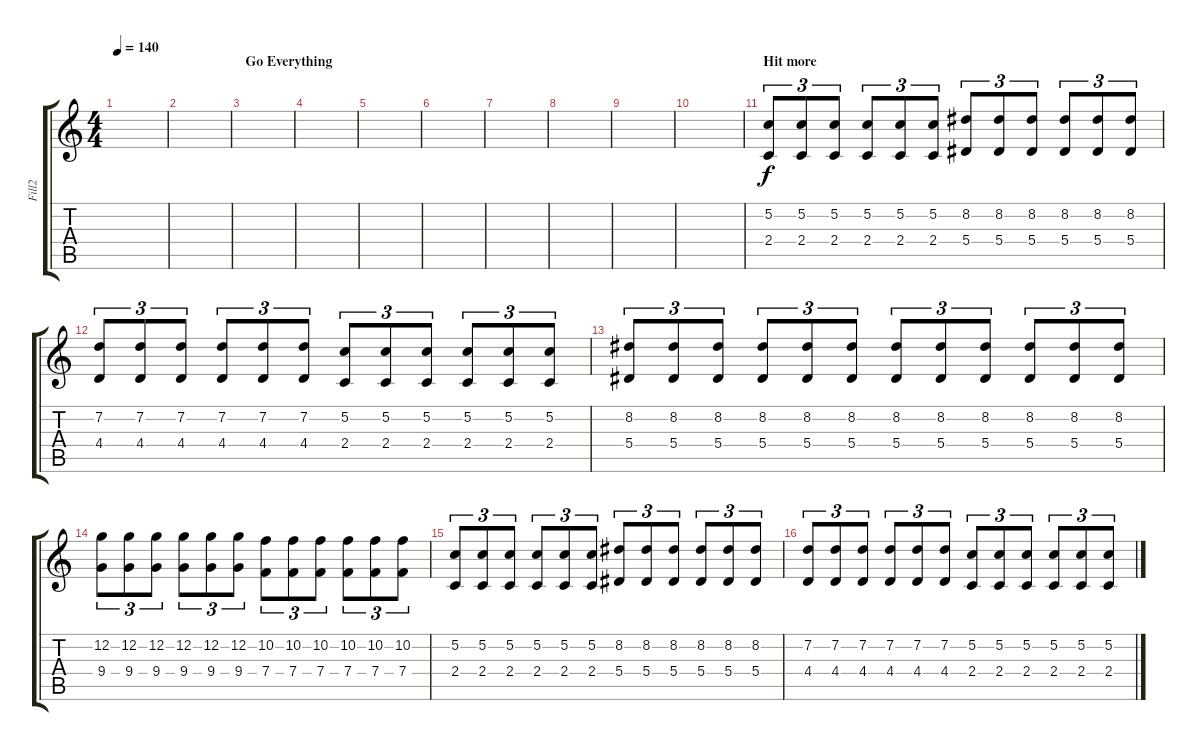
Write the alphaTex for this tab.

\track ("Fill2" "Fill2") {instrument distortionguitar}
\staff {score tabs}
\tuning (C4 G3 Eb3 Bb2 F2 C2) {hide}
\ts (4 4)
\tempo 140
\clef g2
\ks c
|
|
\section ("" "Go Everything")
|
|
|
|
|
|
|
|
\section ("" "Hit more")
(5.2 2.4).8{tu (3 2)} (5.2 2.4).8{tu (3 2)} (5.2 2.4).8{tu (3 2)} (5.2 2.4).8{tu (3 2)} (5.2 2.4).8{tu (3 2)} (5.2 2.4).8{tu (3 2)} (8.2 5.4).8{tu (3 2)} (8.2 5.4).8{tu (3 2)} (8.2 5.4).8{tu (3 2)} (8.2 5.4).8{tu (3 2)} (8.2 5.4).8{tu (3 2)} (8.2 5.4).8{tu (3 2)} |
(7.2 4.4).8{tu (3 2)} (7.2 4.4).8{tu (3 2)} (7.2 4.4).8{tu (3 2)} (7.2 4.4).8{tu (3 2)} (7.2 4.4).8{tu (3 2)} (7.2 4.4).8{tu (3 2)} (5.2 2.4).8{tu (3 2)} (5.2 2.4).8{tu (3 2)} (5.2 2.4).8{tu (3 2)} (5.2 2.4).8{tu (3 2)} (5.2 2.4).8{tu (3 2)} (5.2 2.4).8{tu (3 2)} |
(8.2 5.4).8{tu (3 2)} (8.2 5.4).8{tu (3 2)} (8.2 5.4).8{tu (3 2)} (8.2 5.4).8{tu (3 2)} (8.2 5.4).8{tu (3 2)} (8.2 5.4).8{tu (3 2)} (8.2 5.4).8{tu (3 2)} (8.2 5.4).8{tu (3 2)} (8.2 5.4).8{tu (3 2)} (8.2 5.4).8{tu (3 2)} (8.2 5.4).8{tu (3 2)} (8.2 5.4).8{tu (3 2)} |
(12.2 9.4).8{tu (3 2)} (12.2 9.4).8{tu (3 2)} (12.2 9.4).8{tu (3 2)} (12.2 9.4).8{tu (3 2)} (12.2 9.4).8{tu (3 2)} (12.2 9.4).8{tu (3 2)} (10.2 7.4).8{tu (3 2)} (10.2 7.4).8{tu (3 2)} (10.2 7.4).8{tu (3 2)} (10.2 7.4).8{tu (3 2)} (10.2 7.4).8{tu (3 2)} (10.2 7.4).8{tu (3 2)} |
(5.2 2.4).8{tu (3 2)} (5.2 2.4).8{tu (3 2)} (5.2 2.4).8{tu (3 2)} (5.2 2.4).8{tu (3 2)} (5.2 2.4).8{tu (3 2)} (5.2 2.4).8{tu (3 2)} (8.2 5.4).8{tu (3 2)} (8.2 5.4).8{tu (3 2)} (8.2 5.4).8{tu (3 2)} (8.2 5.4).8{tu (3 2)} (8.2 5.4).8{tu (3 2)} (8.2 5.4).8{tu (3 2)} |
(7.2 4.4).8{tu (3 2)} (7.2 4.4).8{tu (3 2)} (7.2 4.4).8{tu (3 2)} (7.2 4.4).8{tu (3 2)} (7.2 4.4).8{tu (3 2)} (7.2 4.4).8{tu (3 2)} (5.2 2.4).8{tu (3 2)} (5.2 2.4).8{tu (3 2)} (5.2 2.4).8{tu (3 2)} (5.2 2.4).8{tu (3 2)} (5.2 2.4).8{tu (3 2)} (5.2 2.4).8{tu (3 2)}
